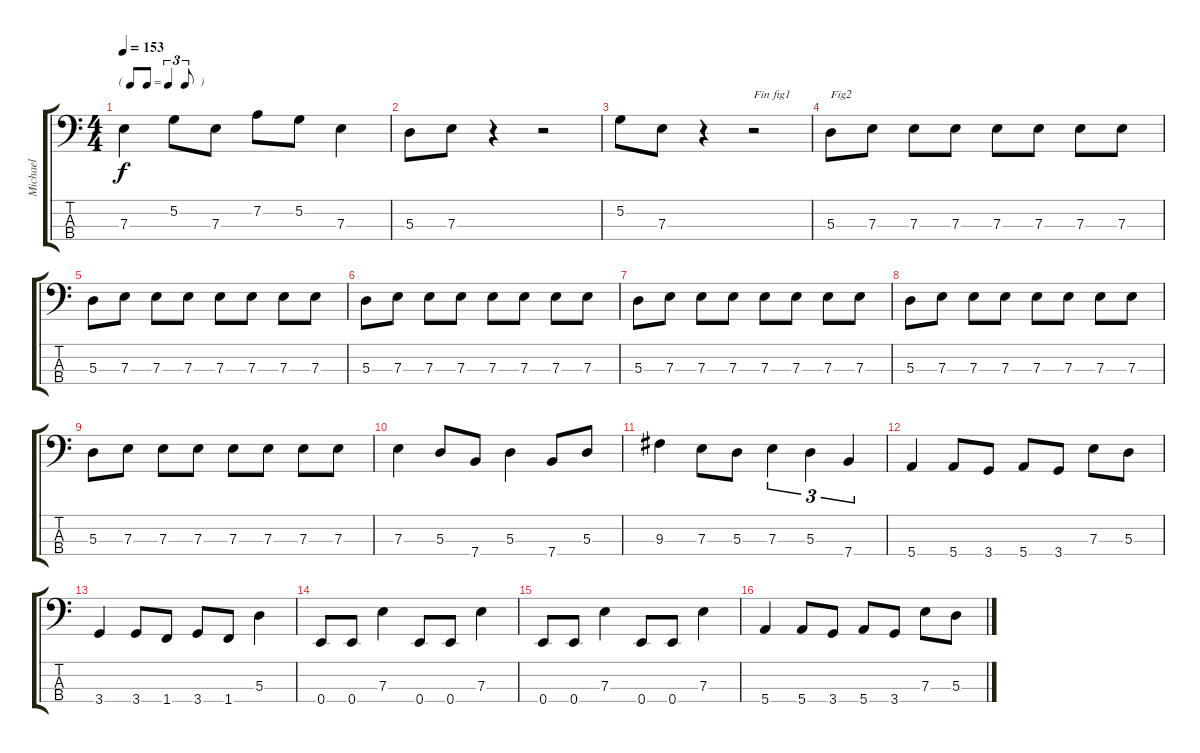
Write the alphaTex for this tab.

\track ("Michael" "Michael") {instrument electricbasspick}
\staff {score tabs}
\tuning (G2 D2 A1 E1) {hide}
\ts (4 4)
\tf triplet8th
\tempo 153
\clef f4
\ks c
7.3.4{dy f} 5.2.8 7.3.8 7.2.8 5.2.8 7.3.4 |
5.3.8 7.3.8 r.4 r.2 |
5.2.8 7.3.8 r.4 r.2{txt "Fin fig1"} |
5.3.8{txt "Fig2"} 7.3.8 7.3.8 7.3.8 7.3.8 7.3.8 7.3.8 7.3.8 |
5.3.8 7.3.8 7.3.8 7.3.8 7.3.8 7.3.8 7.3.8 7.3.8 |
5.3.8 7.3.8 7.3.8 7.3.8 7.3.8 7.3.8 7.3.8 7.3.8 |
5.3.8 7.3.8 7.3.8 7.3.8 7.3.8 7.3.8 7.3.8 7.3.8 |
5.3.8 7.3.8 7.3.8 7.3.8 7.3.8 7.3.8 7.3.8 7.3.8 |
5.3.8 7.3.8 7.3.8 7.3.8 7.3.8 7.3.8 7.3.8 7.3.8 |
7.3.4 5.3.8 7.4.8 5.3.4 7.4.8 5.3.8 |
9.3.4 7.3.8 5.3.8 7.3.4{tu (3 2)} 5.3.4{tu (3 2)} 7.4.4{tu (3 2)} |
5.4.4 5.4.8 3.4.8 5.4.8 3.4.8 7.3.8 5.3.8 |
3.4.4 3.4.8 1.4.8 3.4.8 1.4.8 5.3.4 |
0.4.8 0.4.8 7.3.4 0.4.8 0.4.8 7.3.4 |
0.4.8 0.4.8 7.3.4 0.4.8 0.4.8 7.3.4 |
5.4.4 5.4.8 3.4.8 5.4.8 3.4.8 7.3.8 5.3.8
